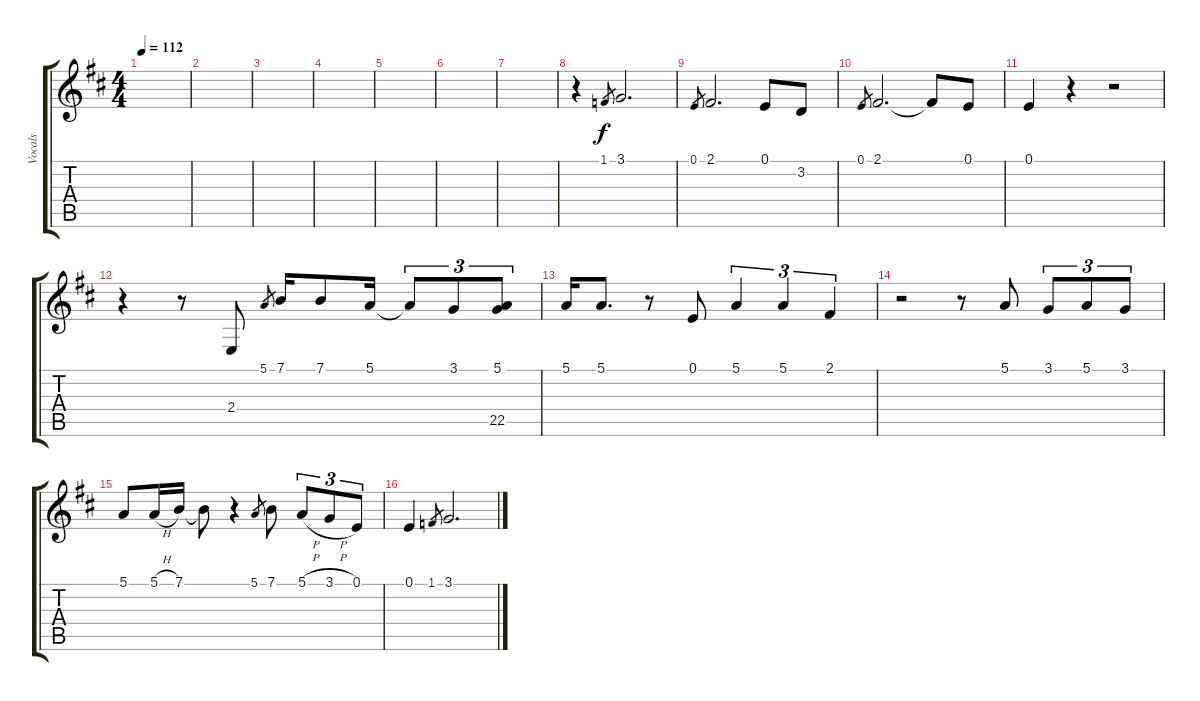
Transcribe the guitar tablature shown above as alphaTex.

\track ("Vocals" "Vocals") {instrument lead1square}
\staff {score tabs}
\tuning (E4 B3 G3 D3 A2 E2) {hide}
\ts (4 4)
\tempo 112
\clef g2
\ks d
|
|
|
|
|
|
|
r.4 1.1.8{gr} 3.1.2{d} |
0.1.8{gr} 2.1.2{d} 0.1.8 3.2.8 |
0.1.8{gr} 2.1.2{d} 2.1{t}.8 0.1.8 |
0.1.4 r.4 r.2 |
r.4 r.8 2.4.8 5.1.8{gr} 7.1.16 7.1.8 5.1.16 5.1{t}.8{tu (3 2)} 3.1.8{tu (3 2)} (5.1 22.5).8{tu (3 2)} |
5.1.16 5.1.8{d} r.8 0.1.8 5.1.4{tu (3 2)} 5.1.4{tu (3 2)} 2.1.4{tu (3 2)} |
r.2 r.8 5.1.8{beam split} 3.1.8{tu (3 2)} 5.1.8{tu (3 2) beam merge} 3.1.8{tu (3 2)} |
5.1.8 5.1{h}.16 7.1.16 7.1{t}.8 r.4 5.1.8{gr} 7.1.8 5.1{h}.8{tu (3 2)} 3.1{h}.8{tu (3 2)} 0.1.8{tu (3 2)} |
0.1.4 1.1.8{gr} 3.1.2{d}
